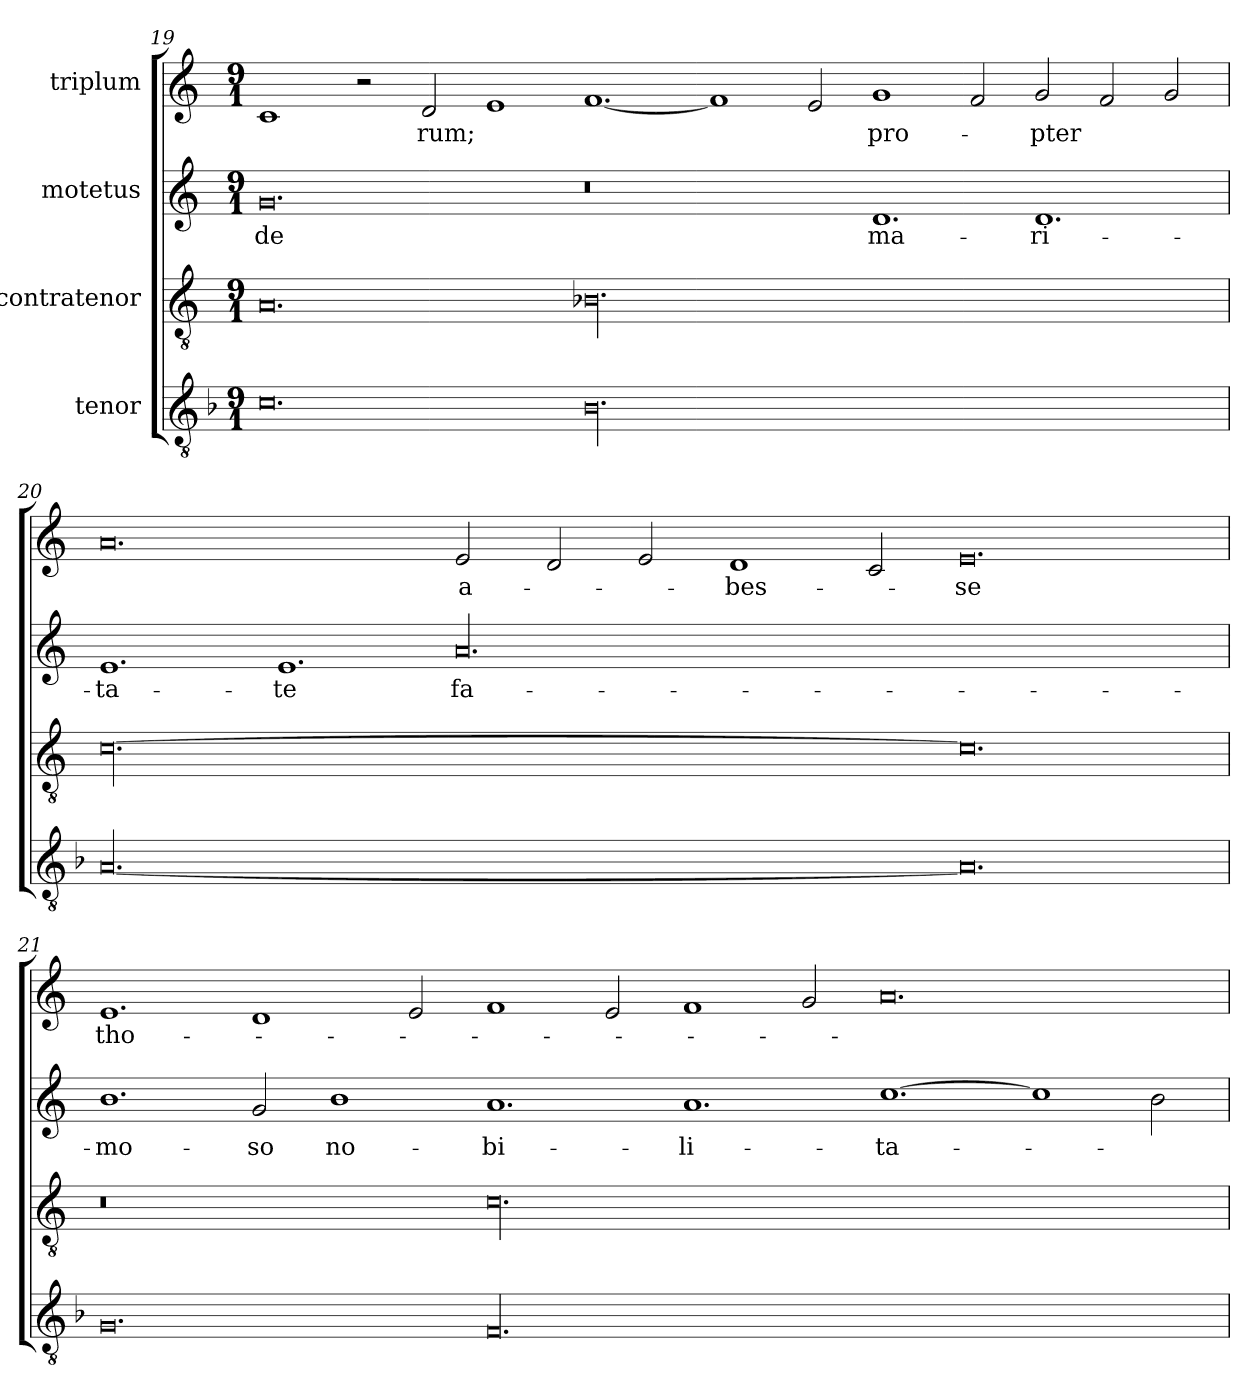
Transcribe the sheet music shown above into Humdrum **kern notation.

**kern	**kern	**kern	**text	**kern	**text
*part4	*part3	*part2	*part2	*part1	*part1
*staff4	*staff3	*staff2	*staff2	*staff1	*staff1
*I"tenor	*I"contratenor	*I"motetus	*	*I"triplum	*
*clefGv2	*clefGv2	*clefG2	*	*clefG2	*
*k[b-]	*k[]	*k[]	*	*k[]	*
*F:	*C:	*C:	*	*C:	*
*M9/1	*M9/1	*M9/1	*	*M9/1	*
=19	=19	=19	=19	=19	=19
0.c\	0.A/	0.g/	-de	1c/	.
.	.	.	.	2r	.
.	.	.	.	2d/	-rum;
.	.	.	.	1e/	.
00.B-\	00.B-X\	0.r	.	[1.f/	.
.	.	.	.	1f/]	.
.	.	.	.	2e/	.
.	.	1.d/	ma-	1g/	pro-
.	.	.	.	2f/	.
.	.	1.d/	-ri-	2g/	-pter
.	.	.	.	2f/	.
.	.	.	.	2g/	.
!!LO:LB:g=z
=20	=20	=20	=20	=20	=20
[00.A/	[00.c\	1.e/	-ta-	0.a/	.
.	.	1.e/	-te	.	.
.	.	00.a/	fa-	2e/	a-
.	.	.	.	2d/	.
.	.	.	.	2e/	.
.	.	.	.	1d/	-bes-
.	.	.	.	2c/	.
0.A/]	0.c\]	.	.	0.e/	-se
=21	=21	=21	=21	=21	=21
0.G/	0.r	1.b\	-mo-	1.e/	tho-
.	.	2g/	-so	1d/	.
.	.	1b\	no-	.	.
.	.	.	.	2e/	.
00.F/	00.c\	1.a/	-bi-	1f/	.
.	.	.	.	2e/	.
.	.	1.a/	-li-	1f/	.
.	.	.	.	2g/	.
.	.	[1.cc\	-ta-	0.a/	.
.	.	1cc\]	.	.	.
.	.	2b\	.	.	.
=	=	=	=	=	=
*-	*-	*-	*-	*-	*-
